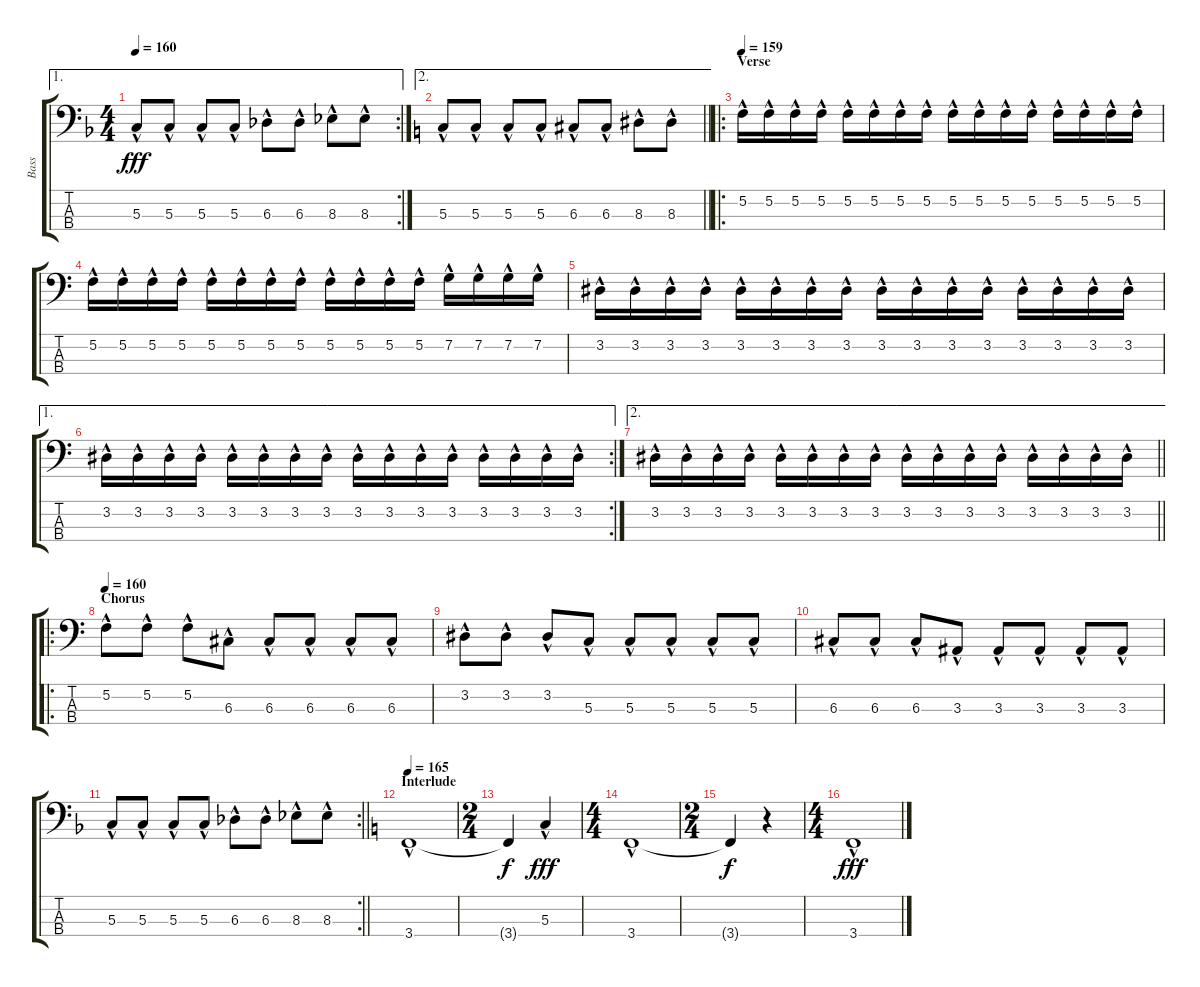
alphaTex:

\track ("Bass" "Bass") {instrument electricbassfinger}
\staff {score tabs}
\tuning (F2 C2 G1 D1) {hide}
\ae 1
\rc 2
\ts (4 4)
\tempo 160
\clef f4
\ks f
5.3{hac}.8{dy fff} 5.3{hac}.8 5.3{hac}.8 5.3{hac}.8 6.3{hac}.8 6.3{hac}.8 8.3{hac}.8 8.3{hac}.8 |
\ae 2
\barLineRight lightlight
\ks c
5.3{hac}.8 5.3{hac}.8 5.3{hac}.8 5.3{hac}.8 6.3{hac}.8 6.3{hac}.8 8.3{hac}.8 8.3{hac}.8 |
\ro
\section ("" "Verse")
\tempo 159
5.2{hac}.16 5.2{hac}.16 5.2{hac}.16 5.2{hac}.16 5.2{hac}.16 5.2{hac}.16 5.2{hac}.16 5.2{hac}.16 5.2{hac}.16 5.2{hac}.16 5.2{hac}.16 5.2{hac}.16 5.2{hac}.16 5.2{hac}.16 5.2{hac}.16 5.2{hac}.16 |
5.2{hac}.16 5.2{hac}.16 5.2{hac}.16 5.2{hac}.16 5.2{hac}.16 5.2{hac}.16 5.2{hac}.16 5.2{hac}.16 5.2{hac}.16 5.2{hac}.16 5.2{hac}.16 5.2{hac}.16 7.2{hac}.16 7.2{hac}.16 7.2{hac}.16 7.2{hac}.16 |
3.2{hac}.16 3.2{hac}.16 3.2{hac}.16 3.2{hac}.16 3.2{hac}.16 3.2{hac}.16 3.2{hac}.16 3.2{hac}.16 3.2{hac}.16 3.2{hac}.16 3.2{hac}.16 3.2{hac}.16 3.2{hac}.16 3.2{hac}.16 3.2{hac}.16 3.2{hac}.16 |
\ae 1
\rc 2
3.2{hac}.16 3.2{hac}.16 3.2{hac}.16 3.2{hac}.16 3.2{hac}.16 3.2{hac}.16 3.2{hac}.16 3.2{hac}.16 3.2{hac}.16 3.2{hac}.16 3.2{hac}.16 3.2{hac}.16 3.2{hac}.16 3.2{hac}.16 3.2{hac}.16 3.2{hac}.16 |
\ae 2
\barLineRight lightlight
3.2{hac}.16 3.2{hac}.16 3.2{hac}.16 3.2{hac}.16 3.2{hac}.16 3.2{hac}.16 3.2{hac}.16 3.2{hac}.16 3.2{hac}.16 3.2{hac}.16 3.2{hac}.16 3.2{hac}.16 3.2{hac}.16 3.2{hac}.16 3.2{hac}.16 3.2{hac}.16 |
\ro
\section ("" "Chorus")
\tempo 160
5.2{hac}.8 5.2{hac}.8 5.2{hac}.8 6.3{hac}.8 6.3{hac}.8 6.3{hac}.8 6.3{hac}.8 6.3{hac}.8 |
3.2{hac}.8 3.2{hac}.8 3.2{hac}.8 5.3{hac}.8 5.3{hac}.8 5.3{hac}.8 5.3{hac}.8 5.3{hac}.8 |
6.3{hac}.8 6.3{hac}.8 6.3{hac}.8 3.3{hac}.8 3.3{hac}.8 3.3{hac}.8 3.3{hac}.8 3.3{hac}.8 |
\rc 2
\barLineRight lightlight
\ks f
5.3{hac}.8 5.3{hac}.8 5.3{hac}.8 5.3{hac}.8 6.3{hac}.8 6.3{hac}.8 8.3{hac}.8 8.3{hac}.8 |
\section ("" "Interlude")
\tempo 165
\ks c
3.4{hac}.1 |
\ts (2 4)
3.4{t}.4{dy f} 5.3{hac}.4{dy fff} |
\ts (4 4)
3.4{hac}.1 |
\ts (2 4)
3.4{t}.4{dy f} r.4 |
\ts (4 4)
3.4{hac}.1{dy fff}
